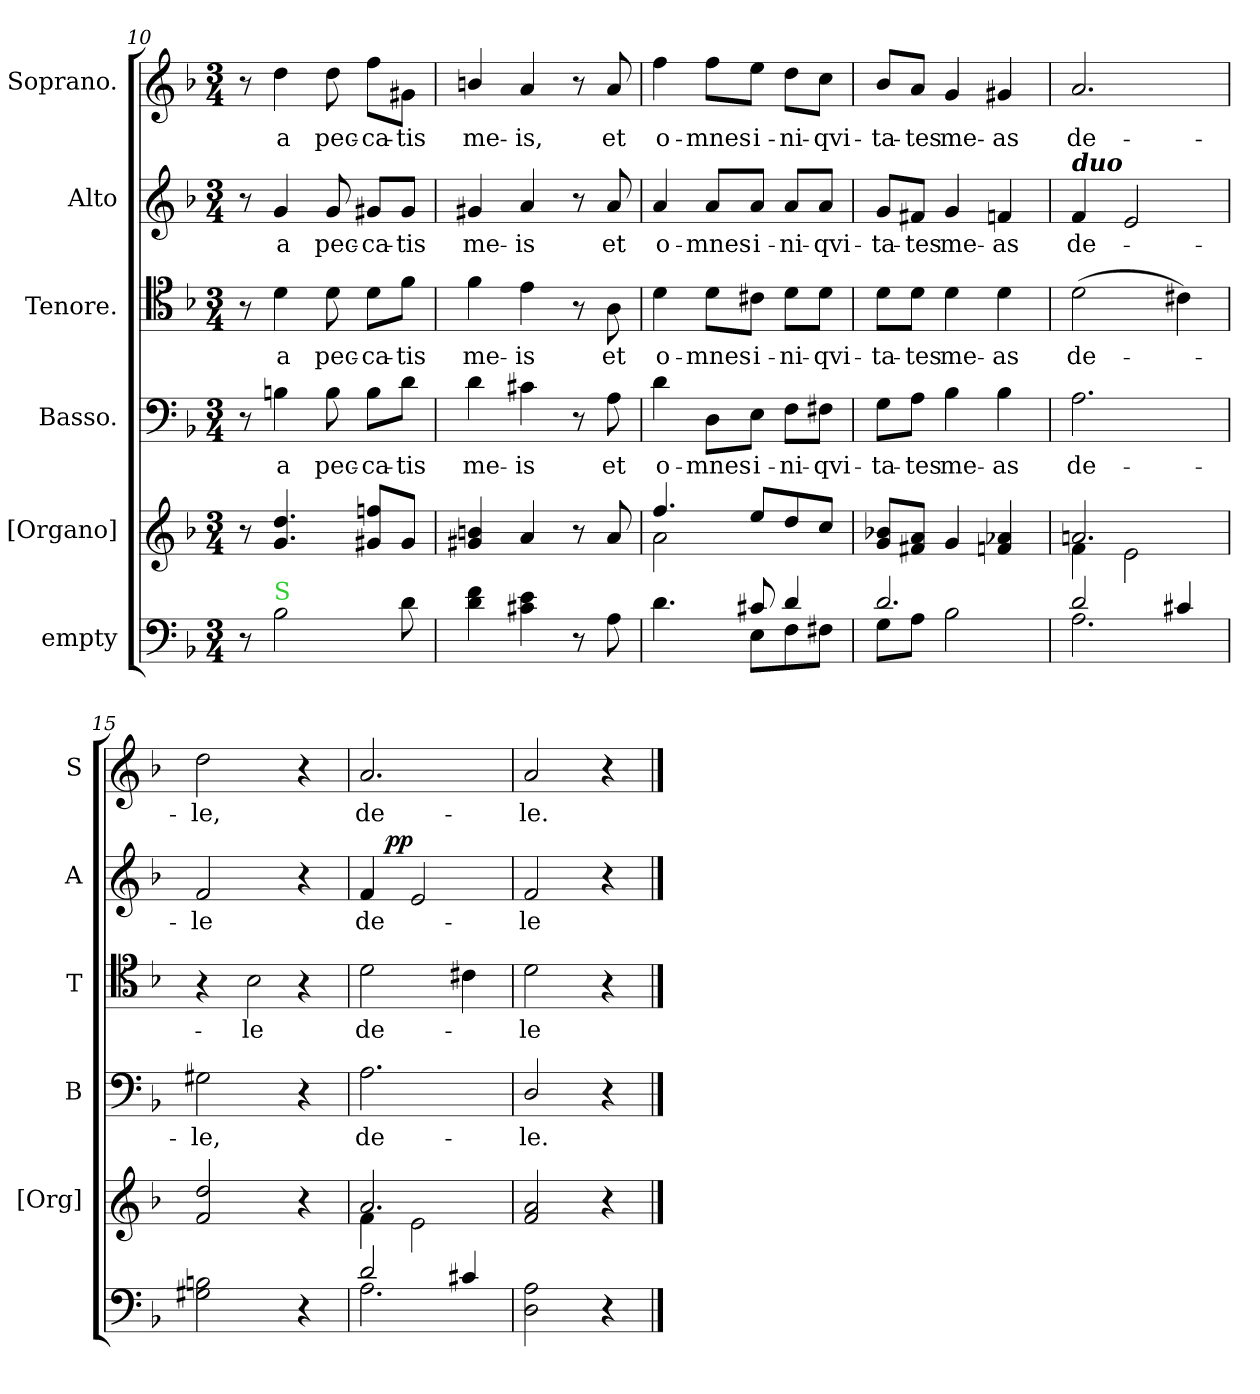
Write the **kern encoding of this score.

**kern	**kern	**kern	**text	**kern	**text	**kern	**text	**dynam	**kern	**text
*part6	*part5	*part4	*part4	*part3	*part3	*part2	*part2	*part2	*part1	*part1
*staff6	*staff5	*staff4	*staff4	*staff3	*staff3	*staff2	*staff2	*staff2	*staff1	*staff1
*I"empty	*I"[Organo]	*I"Basso.	*	*I"Tenore.	*	*I"Alto	*	*	*I"Soprano.	*
*	*I'[Org]	*I'B	*	*I'T	*	*I'A	*	*	*I'S	*
*clefF4	*clefG2	*clefF4	*	*clefC4	*	*clefG2	*	*	*clefG2	*
*k[b-]	*k[b-]	*k[b-]	*	*k[b-]	*	*k[b-]	*	*	*k[b-]	*
*d:	*d:	*d:	*	*d:	*	*d:	*	*	*d:	*
*M3/4	*M3/4	*M3/4	*	*M3/4	*	*M3/4	*	*	*M3/4	*
=10	=10	=10	=10	=10	=10	=10	=10	=10	=10	=10
8r	8r	8r	.	8r	.	8r	.	.	8r	.
!LO:TX:a:color=limegreen:t=S	!	!	!	!	!	!	!	!	!	!
2B-\	4.g/ 4.dd/	4Bn\	a	4d\	a	4g/	a	.	4dd\	a
.	.	8B\	pec-	8d\	pec-	8g/	pec-	.	8dd\	pec-
.	8g#X/ 8ffn/L	8B\L	-ca-	8d\L	-ca-	8g#X/L	-ca-	.	8ff\L	-ca-
8d\	8g#/J	8d\J	-tis	8f\J	-tis	8g#/J	-tis	.	8g#X\J	-tis
=11	=11	=11	=11	=11	=11	=11	=11	=11	=11	=11
4d\ 4f\	4g#X/ 4bn/	4d\	me-	4f\	me-	4g#X/	me-	.	4bn/	me-
4c#X\ 4e\	4a/	4c#X\	-is	4e\	-is	4a/	-is	.	4a/	-is,
8r	8r	8r	.	8r	.	8r	.	.	8r	.
8A\	8a/	8A\	et	8A\	et	8a/	et	.	8a/	et
=12	=12	=12	=12	=12	=12	=12	=12	=12	=12	=12
*^	*^	*	*	*	*	*	*	*	*	*
4.d\	4ryy	4.ff/	2a\	4d\	o-	4d\	o-	4a/	o-	.	4ff\	o-
.	8ryy	.	.	8D\L	-mnes	8d\L	-mnes	8a/L	-mnes	.	8ff\L	-mnes
8c#X/	8E\L	8ee/L	.	8E\J	i-	8c#X\J	i-	8a/J	i-	.	8ee\J	i-
4d/	8F\	8dd/	4ryy	8F\L	-ni-	8d\L	-ni-	8a/L	-ni-	.	8dd\L	-ni-
.	8F#X\J	8cc/J	.	8F#X\J	-qvi-	8d\J	-qvi-	8a/J	-qvi-	.	8cc\J	-qvi-
*	*	*v	*v	*	*	*	*	*	*	*	*	*
=13	=13	=13	=13	=13	=13	=13	=13	=13	=13	=13	=13
2.d/	8G\L	8g/ 8b-X/L	8G\L	-ta-	8d\L	-ta-	8g/L	-ta-	.	8b-/L	-ta-
.	8A\J	8f#X/ 8a/J	8A\J	-tes	8d\J	-tes	8f#X/J	-tes	.	8a/J	-tes
.	2B-\	4g/	4B-\	me-	4d\	me-	4g/	me-	.	4g/	me-
.	.	4fn/ 4a-X/	4B-\	-as	4d\	-as	4fn/	-as	.	4g#X/	-as
=14	=14	=14	=14	=14	=14	=14	=14	=14	=14	=14	=14
*	*	*^	*	*	*	*	*	*	*	*	*
!	!	!	!	!	!	!	!	!LO:TX:a:Bi:t=duo	!	!	!	!
2d/	2.A\	2.an/	4f\	2.A\	de-	(>2d\	de-	4f/	de-	.	2.a/	de-
.	.	.	2e\	.	.	.	.	2e/	.	.	.	.
4c#X/	.	.	.	.	.	4c#X\)	.	.	.	.	.	.
*v	*v	*	*	*	*	*	*	*	*	*	*	*
*	*v	*v	*	*	*	*	*	*	*	*	*
=15	=15	=15	=15	=15	=15	=15	=15	=15	=15	=15
2G#X\ 2Bn\	2f/ 2dd/	2G#X\	-le,	4r	.	2f/	-le	.	2dd\	-le,
!	!	!	!	!LO:N:vis=2	!	!	!	!	!	!
.	.	.	.	4B-\	-le	.	.	.	.	.
4r	4r	4r	.	4r	.	4r	.	.	4r	.
=16	=16	=16	=16	=16	=16	=16	=16	=16	=16	=16
*^	*^	*	*	*	*	*	*	*	*	*
2d/	2.A\	2.a/	4f\	2.A\	de-	2d\	de-	4f/	de-	.	2.a/	de-
!	!	!	!	!	!	!	!	!	!	!LO:DY:a:rj	!	!
.	.	.	2e\	.	.	.	.	2e/	.	pp	.	.
4c#X/	.	.	.	.	.	4c#X\	.	.	.	.	.	.
*v	*v	*	*	*	*	*	*	*	*	*	*	*
*	*v	*v	*	*	*	*	*	*	*	*	*
=17	=17	=17	=17	=17	=17	=17	=17	=17	=17	=17
2D\ 2A\	2f/ 2a/	2D/	-le.	2d\	-le	2f/	-le	.	2a/	-le.
4r	4r	4r	.	4r	.	4r	.	.	4r	.
==	==	==	==	==	==	==	==	==	==	==
*-	*-	*-	*-	*-	*-	*-	*-	*-	*-	*-
